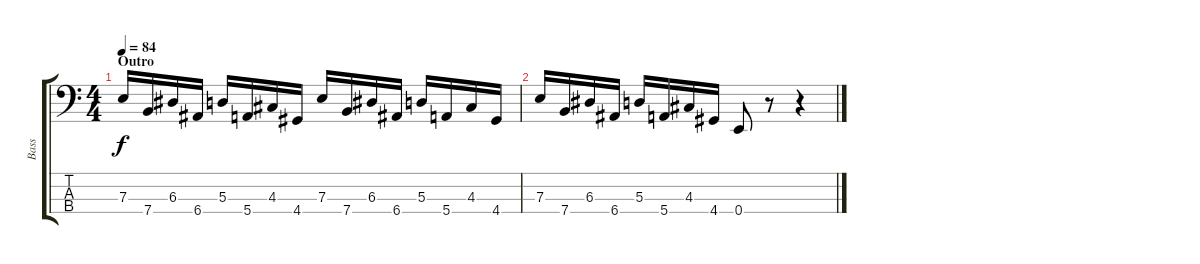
\track ("Bass" "Bass") {instrument electricbassfinger}
\staff {score tabs}
\tuning (G2 D2 A1 E1) {hide}
\ts (4 4)
\section ("" "Outro")
\tempo 84
\clef f4
\ks c
7.3{t}.16{dy f} 7.4.16 6.3.16 6.4.16 5.3.16 5.4.16 4.3.16 4.4.16 7.3.16 7.4.16 6.3.16 6.4.16 5.3.16 5.4.16 4.3.16 4.4.16 |
7.3.16 7.4.16 6.3.16 6.4.16 5.3.16 5.4.16 4.3.16 4.4.16 0.4.8 r.8 r.4
